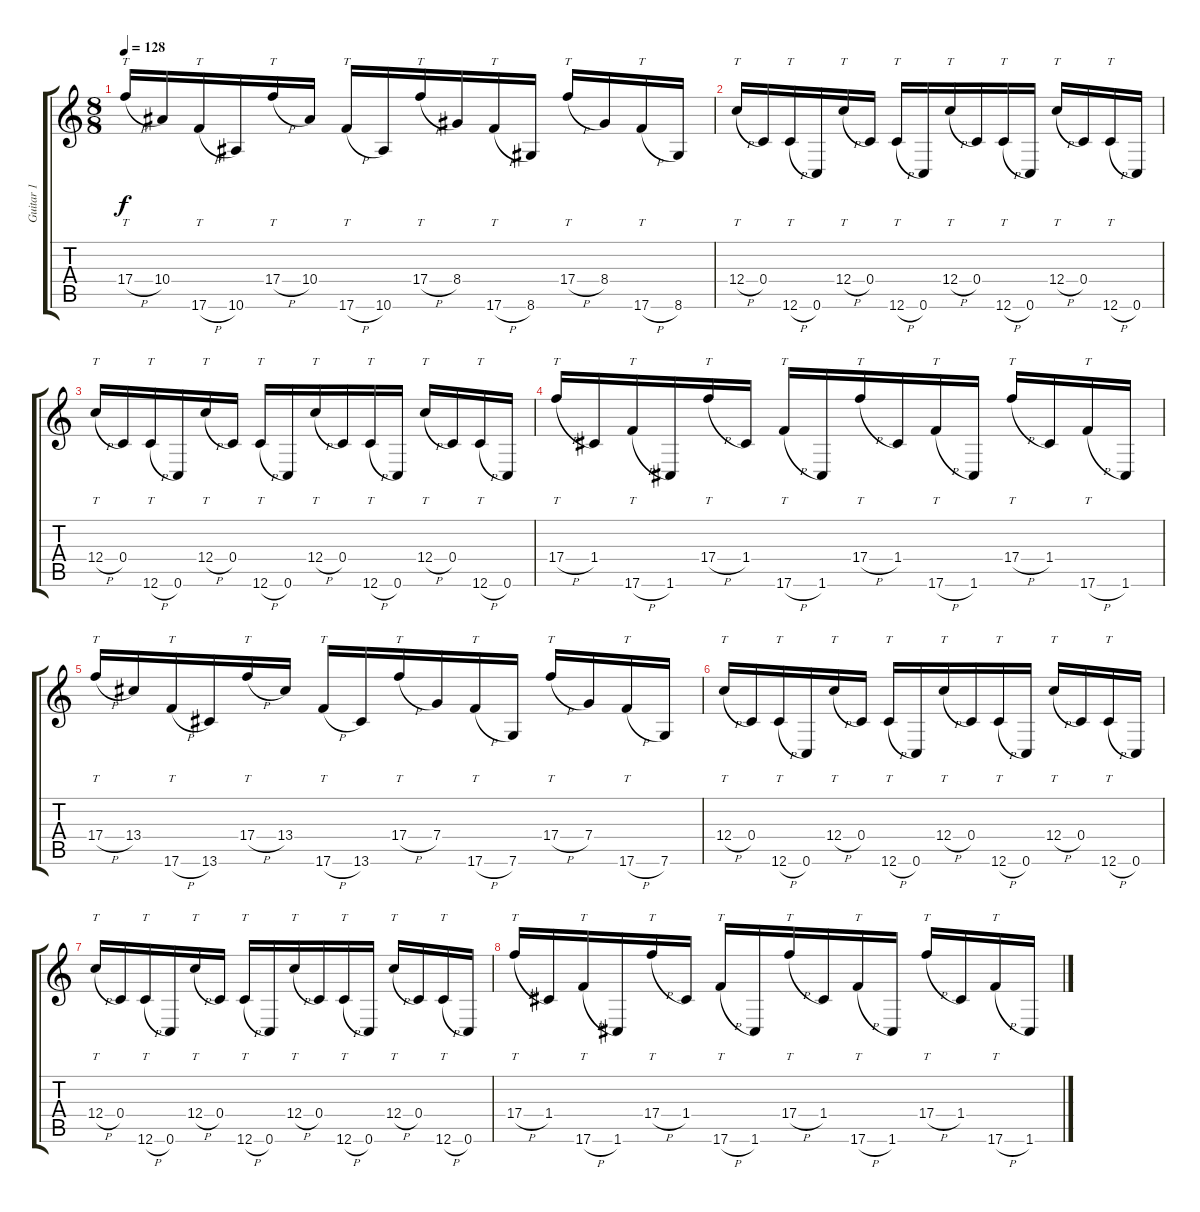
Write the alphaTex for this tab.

\track ("Guitar 1" "Guitar 1") {instrument electricguitarjazz}
\staff {score tabs}
\tuning (D4 A3 F3 C3 G2 C2) {hide}
\ts (8 8)
\tempo 128
\clef g2
\ks c
17.4{h}.16{tt dy f} 10.4.16 17.6{h}.16{tt} 10.6.16 17.4{h}.16{tt} 10.4.16 17.6{h}.16{tt} 10.6.16 17.4{h}.16{tt} 8.4.16 17.6{h}.16{tt} 8.6.16 17.4{h}.16{tt} 8.4.16 17.6{h}.16{tt} 8.6.16 |
12.4{h}.16{tt} 0.4.16 12.6{h}.16{tt} 0.6.16 12.4{h}.16{tt} 0.4.16 12.6{h}.16{tt} 0.6.16 12.4{h}.16{tt} 0.4.16 12.6{h}.16{tt} 0.6.16 12.4{h}.16{tt} 0.4.16 12.6{h}.16{tt} 0.6.16 |
12.4{h}.16{tt} 0.4.16 12.6{h}.16{tt} 0.6.16 12.4{h}.16{tt} 0.4.16 12.6{h}.16{tt} 0.6.16 12.4{h}.16{tt} 0.4.16 12.6{h}.16{tt} 0.6.16 12.4{h}.16{tt} 0.4.16 12.6{h}.16{tt} 0.6.16 |
17.4{h}.16{tt} 1.4.16 17.6{h}.16{tt} 1.6.16 17.4{h}.16{tt} 1.4.16 17.6{h}.16{tt} 1.6.16 17.4{h}.16{tt} 1.4.16 17.6{h}.16{tt} 1.6.16 17.4{h}.16{tt} 1.4.16 17.6{h}.16{tt} 1.6.16 |
17.4{h}.16{tt} 13.4.16 17.6{h}.16{tt} 13.6.16 17.4{h}.16{tt} 13.4.16 17.6{h}.16{tt} 13.6.16 17.4{h}.16{tt} 7.4.16 17.6{h}.16{tt} 7.6.16 17.4{h}.16{tt} 7.4.16 17.6{h}.16{tt} 7.6.16 |
12.4{h}.16{tt} 0.4.16 12.6{h}.16{tt} 0.6.16 12.4{h}.16{tt} 0.4.16 12.6{h}.16{tt} 0.6.16 12.4{h}.16{tt} 0.4.16 12.6{h}.16{tt} 0.6.16 12.4{h}.16{tt} 0.4.16 12.6{h}.16{tt} 0.6.16 |
12.4{h}.16{tt} 0.4.16 12.6{h}.16{tt} 0.6.16 12.4{h}.16{tt} 0.4.16 12.6{h}.16{tt} 0.6.16 12.4{h}.16{tt} 0.4.16 12.6{h}.16{tt} 0.6.16 12.4{h}.16{tt} 0.4.16 12.6{h}.16{tt} 0.6.16 |
17.4{h}.16{tt} 1.4.16 17.6{h}.16{tt} 1.6.16 17.4{h}.16{tt} 1.4.16 17.6{h}.16{tt} 1.6.16 17.4{h}.16{tt} 1.4.16 17.6{h}.16{tt} 1.6.16 17.4{h}.16{tt} 1.4.16 17.6{h}.16{tt} 1.6.16
